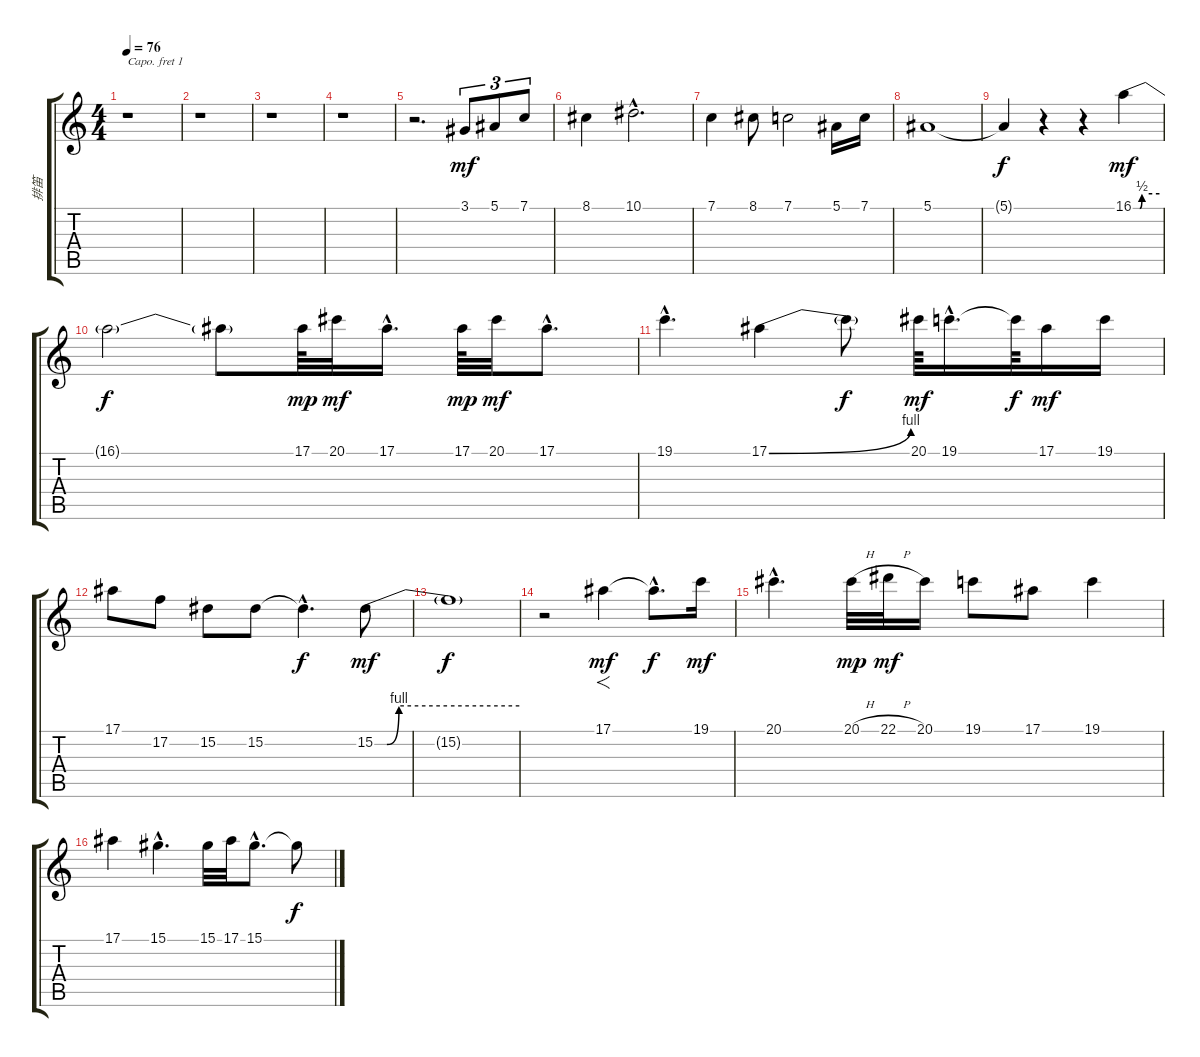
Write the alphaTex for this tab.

\track ("排笛" "排笛") {instrument piccolo}
\staff {score tabs}
\capo 1
\tuning (E4 B3 G3 D3 A2 E2) {hide}
\ts (4 4)
\tempo 76
\clef g2
\ks c
r.1{dy mf} |
r.1 |
r.1 |
r.1 |
r.2{d} 3.1.8{tu (3 2)} 5.1.8{tu (3 2)} 7.1.8{tu (3 2)} |
8.1.4 10.1{hac}.2{d} |
7.1.4 8.1.8 7.1.2 5.1.16 7.1.16 |
5.1.1 |
5.1{t}.4{dy f} r.4 r.4 16.1{be (custom 0 0 10 0 15 0 20 2 60 2)}.4{dy mf} |
16.1{t}.2{dy f} 16.1{t}.8 17.1.64{dy mp} 20.1.32{dy mf} 17.1{hac}.16{d} 17.1.64{dy mp} 20.1.32{dy mf} 17.1{hac}.8{d} |
19.1{hac}.4{d} 17.1{be (bend 0 0 60 4)}.4 17.1{t}.8{dy f} 20.1.64{dy mf} 19.1{hac}.16{d} 19.1{t}.64{dy f} 17.1.16{dy mf} 19.1.16 |
17.1.8 17.2.8 15.2.8 15.2.8 15.2{hac t}.4{d dy f} 15.2{be (custom 0 0 5 0 10 4 30 4 60 4)}.8{dy mf} |
15.2{t}.1{dy f} |
r.2 17.1.4{f dy mf} 17.1{hac t}.8{d dy f} 19.1.16{dy mf} |
20.1{hac}.4{d} 20.1{h}.32{dy mp} 22.1{h}.32{dy mf} 20.1.16 19.1.8 17.1.8 19.1.4 |
17.1.4 15.1{hac}.4{d} 15.1.32 17.1.32 15.1{hac}.8{d} 15.1{t}.8{dy f}
